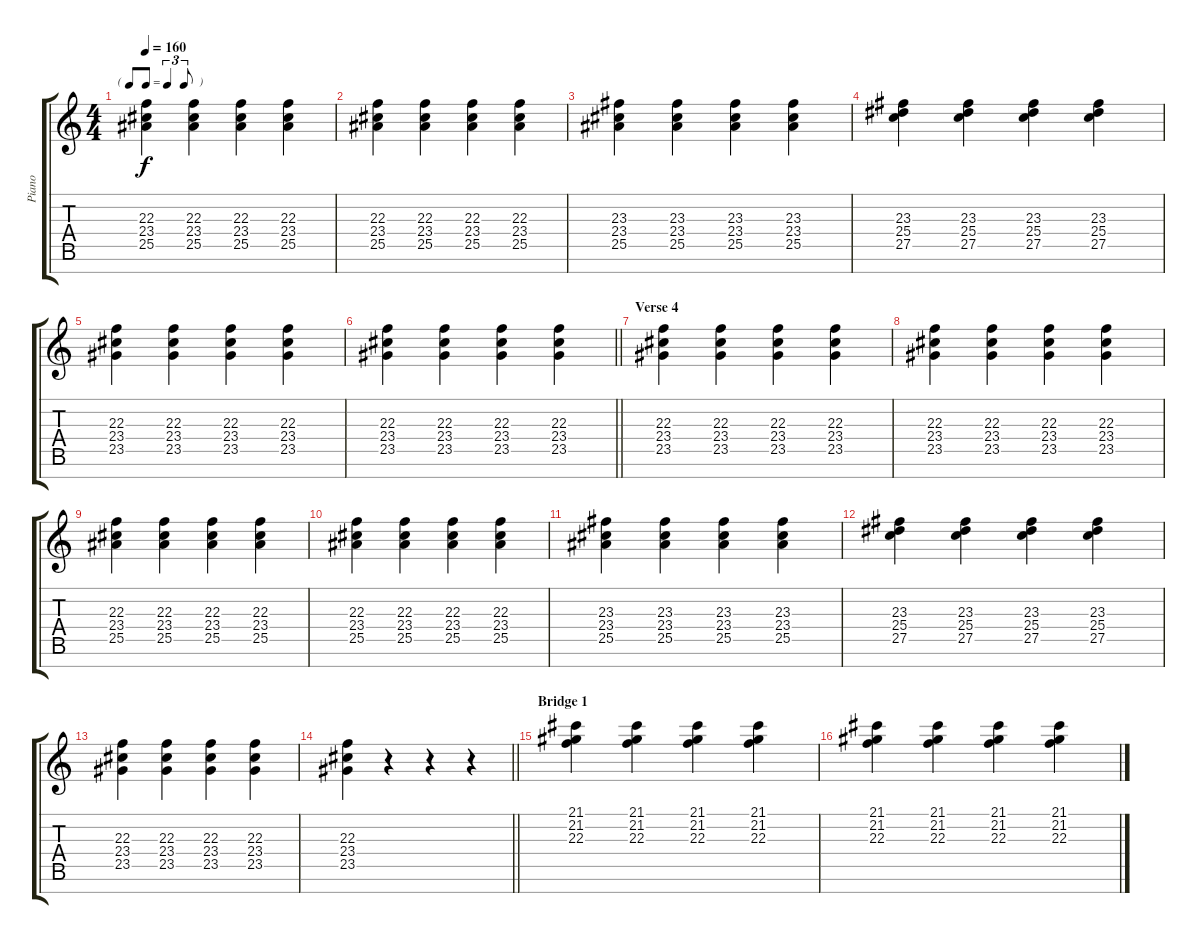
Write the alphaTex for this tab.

\track ("Piano" "Piano") {instrument brightacousticpiano}
\staff {score tabs}
\tuning (E4 B3 G3 D3 A2 E2 B1) {hide}
\ts (4 4)
\tf triplet8th
\tempo 160
\clef g2
\ks c
(22.3 23.4 25.5).4{dy f} (22.3 23.4 25.5).4 (22.3 23.4 25.5).4 (22.3 23.4 25.5).4 |
(22.3 23.4 25.5).4 (22.3 23.4 25.5).4 (22.3 23.4 25.5).4 (22.3 23.4 25.5).4 |
(23.3 23.4 25.5).4 (23.3 23.4 25.5).4 (23.3 23.4 25.5).4 (23.3 23.4 25.5).4 |
(23.3 25.4 27.5).4 (23.3 25.4 27.5).4 (23.3 25.4 27.5).4 (23.3 25.4 27.5).4 |
(22.3 23.4 23.5).4 (22.3 23.4 23.5).4 (22.3 23.4 23.5).4 (22.3 23.4 23.5).4 |
\barLineRight lightlight
(22.3 23.4 23.5).4 (22.3 23.4 23.5).4 (22.3 23.4 23.5).4 (22.3 23.4 23.5).4 |
\section ("" "Verse 4")
(22.3 23.4 23.5).4 (22.3 23.4 23.5).4 (22.3 23.4 23.5).4 (22.3 23.4 23.5).4 |
(22.3 23.4 23.5).4 (22.3 23.4 23.5).4 (22.3 23.4 23.5).4 (22.3 23.4 23.5).4 |
(22.3 23.4 25.5).4 (22.3 23.4 25.5).4 (22.3 23.4 25.5).4 (22.3 23.4 25.5).4 |
(22.3 23.4 25.5).4 (22.3 23.4 25.5).4 (22.3 23.4 25.5).4 (22.3 23.4 25.5).4 |
(23.3 23.4 25.5).4 (23.3 23.4 25.5).4 (23.3 23.4 25.5).4 (23.3 23.4 25.5).4 |
(23.3 25.4 27.5).4 (23.3 25.4 27.5).4 (23.3 25.4 27.5).4 (23.3 25.4 27.5).4 |
(22.3 23.4 23.5).4 (22.3 23.4 23.5).4 (22.3 23.4 23.5).4 (22.3 23.4 23.5).4 |
\barLineRight lightlight
(22.3 23.4 23.5).4 r.4 r.4 r.4 |
\section ("" "Bridge 1")
(21.1 21.2 22.3).4 (21.1 21.2 22.3).4 (21.1 21.2 22.3).4 (21.1 21.2 22.3).4 |
(21.1 21.2 22.3).4 (21.1 21.2 22.3).4 (21.1 21.2 22.3).4 (21.1 21.2 22.3).4
